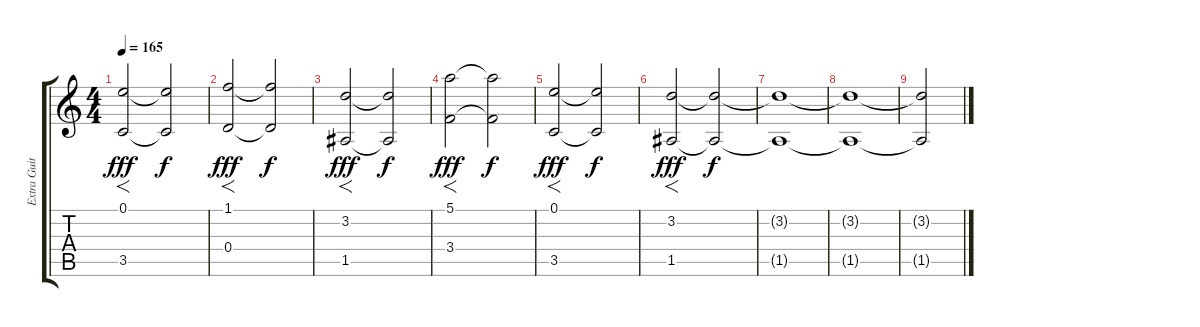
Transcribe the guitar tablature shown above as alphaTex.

\track ("Extra Guitar" "Extra Guit") {instrument electricguitarclean}
\staff {score tabs}
\tuning (E4 B3 G3 D3 A2 E2) {hide}
\ts (4 4)
\tempo 165
\clef g2
\ks c
(0.1 3.5).2{f dy fff} (0.1{t} 3.5{t}).2{dy f} |
(1.1 0.4).2{f dy fff} (1.1{t} 0.4{t}).2{dy f} |
(3.2 1.5).2{f dy fff} (3.2{t} 1.5{t}).2{dy f} |
(5.1 3.4).2{f dy fff} (5.1{t} 3.4{t}).2{dy f} |
(0.1 3.5).2{f dy fff} (0.1{t} 3.5{t}).2{dy f} |
(3.2 1.5).2{f dy fff} (3.2{t} 1.5{t}).2{dy f} |
(3.2{t} 1.5{t}).1 |
(3.2{t} 1.5{t}).1 |
(3.2{t} 1.5{t}).2
